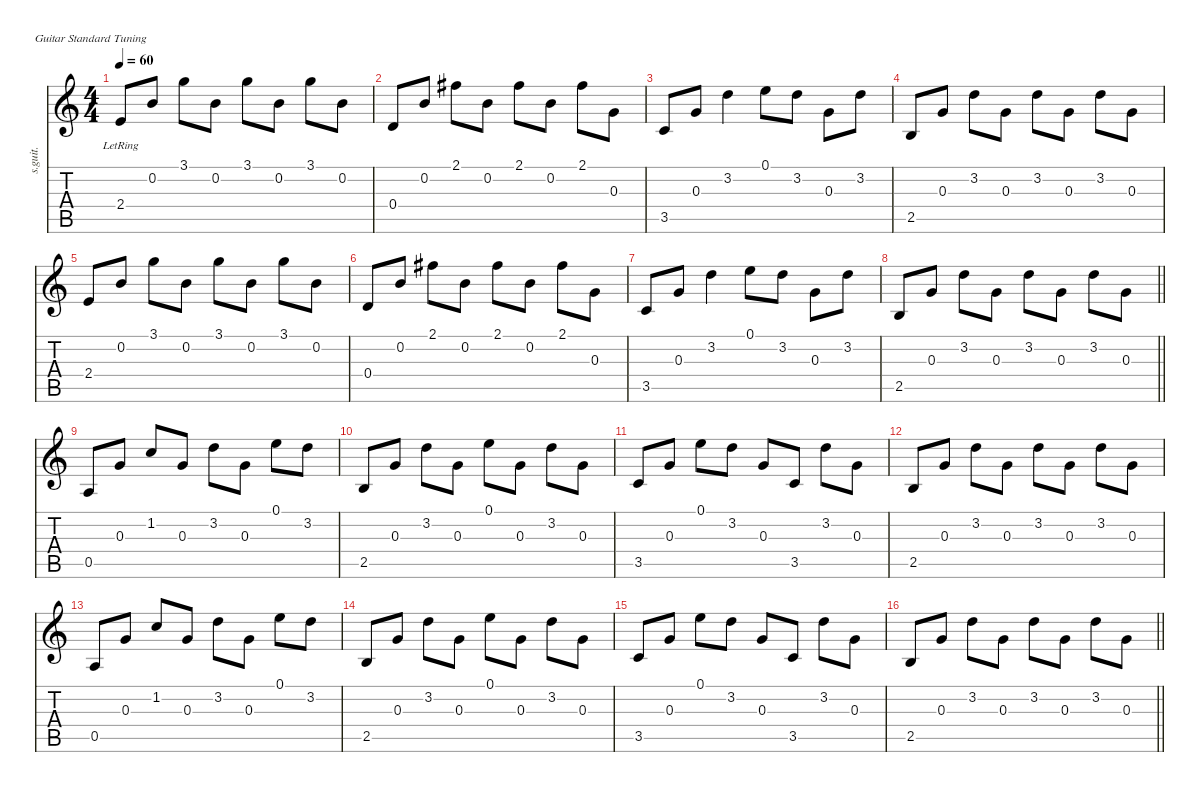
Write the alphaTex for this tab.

\defaultSystemsLayout 4
\hideDynamics
\bracketExtendMode nobrackets
\otherSystemsTrackNameOrientation horizontal
\track ("Steel Guitar" "s.guit.") {instrument acousticguitarsteel}
\staff {score tabs}
\tuning (E4 B3 G3 D3 A2 E2)
\ts (4 4)
\section ("" "")
\tempo 60
\clef g2
\ks c
2.4{lr}.8{dy mf beam Up} 0.2.8{beam Up} 3.1.8{beam Down} 0.2.8{beam Down} 3.1.8{beam Down} 0.2.8{beam Down} 3.1.8{beam Down} 0.2.8{beam Down} |
0.4.8{beam Up} 0.2.8{beam Up} 2.1{acc #}.8{beam Down} 0.2.8{beam Down} 2.1{acc #}.8{beam Down} 0.2.8{beam Down} 2.1{acc #}.8{beam Down} 0.3.8{beam Down} |
3.5.8{beam Up} 0.3.8{beam Up} 3.2.4{beam Down} 0.1.8{beam Down} 3.2.8{beam Down} 0.3.8{beam Down} 3.2.8{beam Down} |
2.5.8{beam Up} 0.3.8{beam Up} 3.2.8{beam Down} 0.3.8{beam Down} 3.2.8{beam Down} 0.3.8{beam Down} 3.2.8{beam Down} 0.3.8{beam Down} |
2.4.8{beam Up} 0.2.8{beam Up} 3.1.8{beam Down} 0.2.8{beam Down} 3.1.8{beam Down} 0.2.8{beam Down} 3.1.8{beam Down} 0.2.8{beam Down} |
0.4.8{beam Up} 0.2.8{beam Up} 2.1{acc #}.8{beam Down} 0.2.8{beam Down} 2.1{acc #}.8{beam Down} 0.2.8{beam Down} 2.1{acc #}.8{beam Down} 0.3.8{beam Down} |
3.5.8{beam Up} 0.3.8{beam Up} 3.2.4{beam Down} 0.1.8{beam Down} 3.2.8{beam Down} 0.3.8{beam Down} 3.2.8{beam Down} |
\barLineRight lightlight
2.5.8{beam Up} 0.3.8{beam Up} 3.2.8{beam Down} 0.3.8{beam Down} 3.2.8{beam Down} 0.3.8{beam Down} 3.2.8{beam Down} 0.3.8{beam Down} |
\section ("" "")
0.5.8{beam Up} 0.3.8{beam Up} 1.2.8{beam Up} 0.3.8{beam Up} 3.2.8{beam Down} 0.3.8{beam Down} 0.1.8{beam Down} 3.2.8{beam Down} |
2.5.8{beam Up} 0.3.8{beam Up} 3.2.8{beam Down} 0.3.8{beam Down} 0.1.8{beam Down} 0.3.8{beam Down} 3.2.8{beam Down} 0.3.8{beam Down} |
3.5.8{beam Up} 0.3.8{beam Up} 0.1.8{beam Down} 3.2.8{beam Down} 0.3.8{beam Up} 3.5.8{beam Up} 3.2.8{beam Down} 0.3.8{beam Down} |
2.5.8{beam Up} 0.3.8{beam Up} 3.2.8{beam Down} 0.3.8{beam Down} 3.2.8{beam Down} 0.3.8{beam Down} 3.2.8{beam Down} 0.3.8{beam Down} |
0.5.8{beam Up} 0.3.8{beam Up} 1.2.8{beam Up} 0.3.8{beam Up} 3.2.8{beam Down} 0.3.8{beam Down} 0.1.8{beam Down} 3.2.8{beam Down} |
2.5.8{beam Up} 0.3.8{beam Up} 3.2.8{beam Down} 0.3.8{beam Down} 0.1.8{beam Down} 0.3.8{beam Down} 3.2.8{beam Down} 0.3.8{beam Down} |
3.5.8{beam Up} 0.3.8{beam Up} 0.1.8{beam Down} 3.2.8{beam Down} 0.3.8{beam Up} 3.5.8{beam Up} 3.2.8{beam Down} 0.3.8{beam Down} |
\barLineRight lightlight
2.5.8{beam Up} 0.3.8{beam Up} 3.2.8{beam Down} 0.3.8{beam Down} 3.2.8{beam Down} 0.3.8{beam Down} 3.2.8{beam Down} 0.3.8{beam Down}
